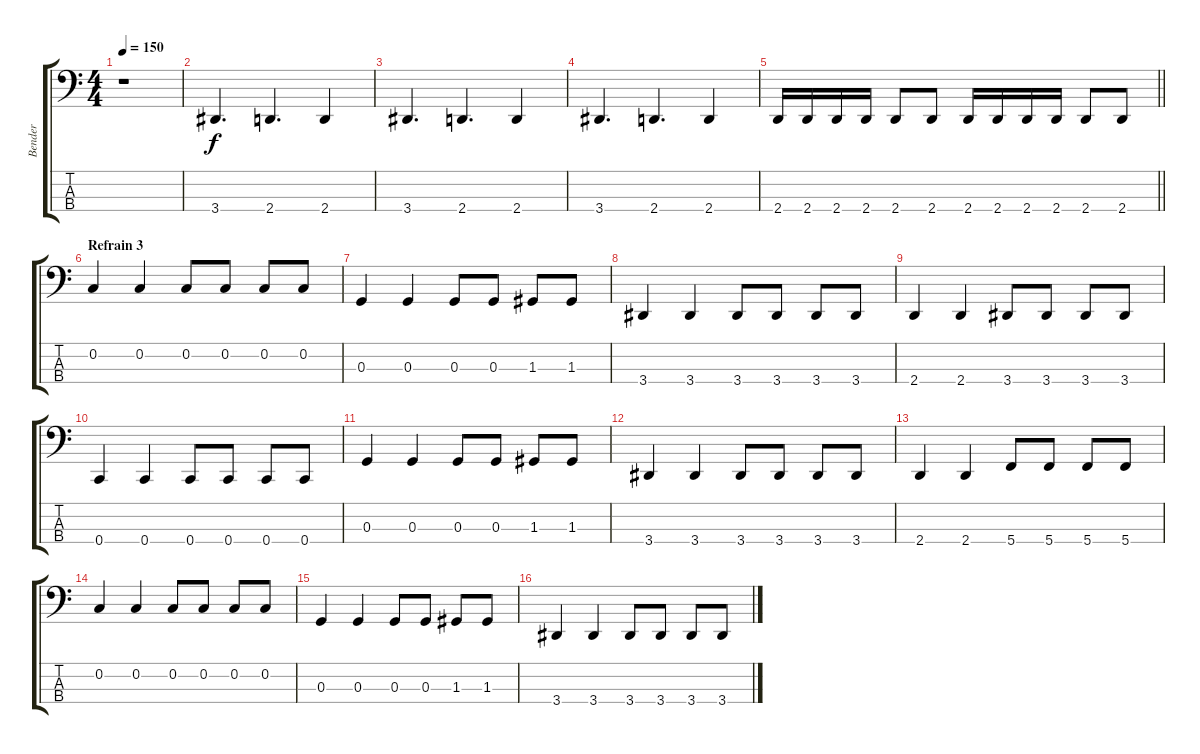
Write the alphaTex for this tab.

\track ("Bender" "Bender") {instrument electricbasspick}
\staff {score tabs}
\tuning (F2 C2 G1 C1) {hide}
\ts (4 4)
\tempo 150
\clef f4
\ks c
r.1{dy f} |
3.4.4{d} 2.4.4{d} 2.4.4 |
3.4.4{d} 2.4.4{d} 2.4.4 |
3.4.4{d} 2.4.4{d} 2.4.4 |
\barLineRight lightlight
2.4.16 2.4.16 2.4.16 2.4.16 2.4.8 2.4.8 2.4.16 2.4.16 2.4.16 2.4.16 2.4.8 2.4.8 |
\section ("" "Refrain 3")
0.2.4{volume 9} 0.2.4 0.2.8 0.2.8 0.2.8 0.2.8 |
0.3.4 0.3.4 0.3.8 0.3.8 1.3.8 1.3.8 |
3.4.4 3.4.4 3.4.8 3.4.8 3.4.8 3.4.8 |
2.4.4 2.4.4 3.4.8 3.4.8 3.4.8 3.4.8 |
0.4.4 0.4.4 0.4.8 0.4.8 0.4.8 0.4.8 |
0.3.4 0.3.4 0.3.8 0.3.8 1.3.8 1.3.8 |
3.4.4 3.4.4 3.4.8 3.4.8 3.4.8 3.4.8 |
2.4.4 2.4.4 5.4.8 5.4.8 5.4.8 5.4.8 |
0.2.4 0.2.4 0.2.8 0.2.8 0.2.8 0.2.8 |
0.3.4 0.3.4 0.3.8 0.3.8 1.3.8 1.3.8 |
3.4.4 3.4.4 3.4.8 3.4.8 3.4.8 3.4.8
